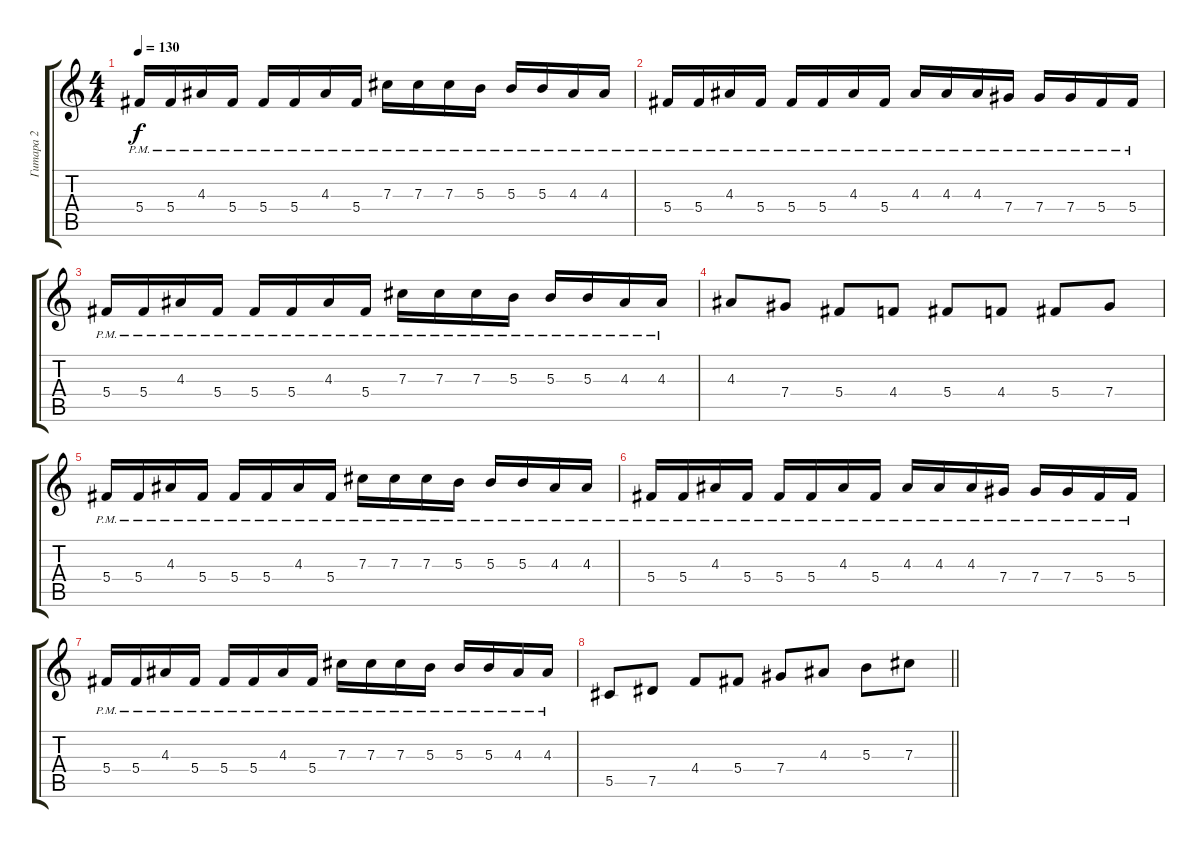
\track ("Гитара 2" "Гитара 2") {instrument distortionguitar}
\staff {score tabs}
\tuning (Eb4 Bb3 Gb3 Db3 Ab2 Eb2) {hide}
\ts (4 4)
\tempo 130
\clef g2
\ks c
5.4{pm}.16{dy f} 5.4{pm}.16 4.3{pm}.16 5.4{pm}.16 5.4{pm}.16 5.4{pm}.16 4.3{pm}.16 5.4{pm}.16 7.3{pm}.16 7.3{pm}.16 7.3{pm}.16 5.3{pm}.16 5.3{pm}.16 5.3{pm}.16 4.3{pm}.16 4.3{pm}.16 |
5.4{pm}.16 5.4{pm}.16 4.3{pm}.16 5.4{pm}.16 5.4{pm}.16 5.4{pm}.16 4.3{pm}.16 5.4{pm}.16 4.3{pm}.16 4.3{pm}.16 4.3{pm}.16 7.4{pm}.16 7.4{pm}.16 7.4{pm}.16 5.4{pm}.16 5.4{pm}.16 |
5.4{pm}.16 5.4{pm}.16 4.3{pm}.16 5.4{pm}.16 5.4{pm}.16 5.4{pm}.16 4.3{pm}.16 5.4{pm}.16 7.3{pm}.16 7.3{pm}.16 7.3{pm}.16 5.3{pm}.16 5.3{pm}.16 5.3{pm}.16 4.3{pm}.16 4.3{pm}.16 |
4.3.8 7.4.8 5.4.8 4.4.8 5.4.8 4.4.8 5.4.8 7.4.8 |
5.4{pm}.16 5.4{pm}.16 4.3{pm}.16 5.4{pm}.16 5.4{pm}.16 5.4{pm}.16 4.3{pm}.16 5.4{pm}.16 7.3{pm}.16 7.3{pm}.16 7.3{pm}.16 5.3{pm}.16 5.3{pm}.16 5.3{pm}.16 4.3{pm}.16 4.3{pm}.16 |
5.4{pm}.16 5.4{pm}.16 4.3{pm}.16 5.4{pm}.16 5.4{pm}.16 5.4{pm}.16 4.3{pm}.16 5.4{pm}.16 4.3{pm}.16 4.3{pm}.16 4.3{pm}.16 7.4{pm}.16 7.4{pm}.16 7.4{pm}.16 5.4{pm}.16 5.4{pm}.16 |
5.4{pm}.16 5.4{pm}.16 4.3{pm}.16 5.4{pm}.16 5.4{pm}.16 5.4{pm}.16 4.3{pm}.16 5.4{pm}.16 7.3{pm}.16 7.3{pm}.16 7.3{pm}.16 5.3{pm}.16 5.3{pm}.16 5.3{pm}.16 4.3{pm}.16 4.3{pm}.16 |
\barLineRight lightlight
5.5.8 7.5.8 4.4.8 5.4.8 7.4.8 4.3.8 5.3.8 7.3.8
